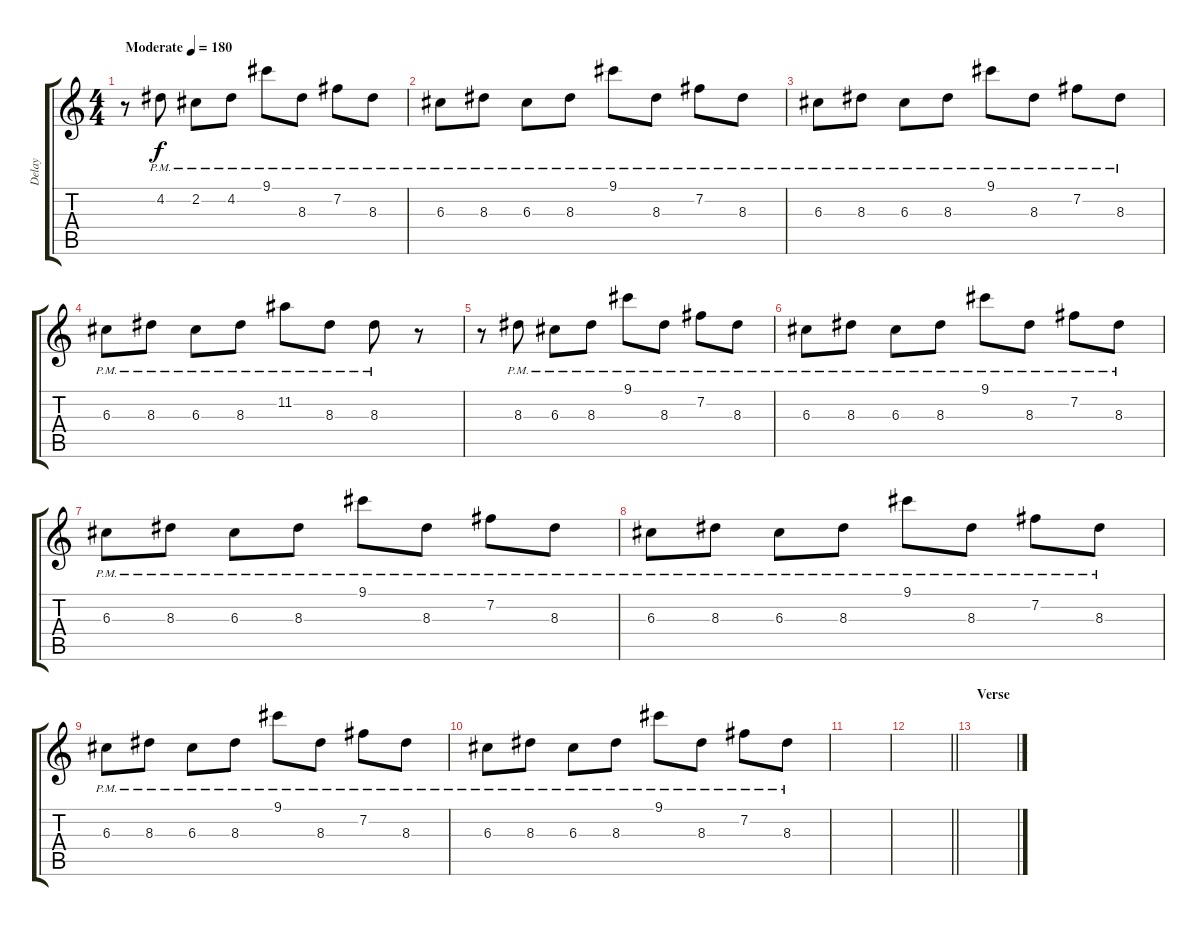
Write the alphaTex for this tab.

\track ("Delay" "Delay") {instrument overdrivenguitar}
\staff {score tabs}
\tuning (E4 B3 G3 D3 A2 D2) {hide}
\ts (4 4)
\tempo (180 "Moderate")
\clef g2
\ks c
r.8{dy f instrument overdrivenguitar} 4.2{pm}.8 2.2{pm}.8 4.2{pm}.8 9.1{pm}.8 8.3{pm}.8 7.2{pm}.8 8.3{pm}.8 |
6.3{pm}.8 8.3{pm}.8 6.3{pm}.8 8.3{pm}.8 9.1{pm}.8 8.3{pm}.8 7.2{pm}.8 8.3{pm}.8 |
6.3{pm}.8 8.3{pm}.8 6.3{pm}.8 8.3{pm}.8 9.1{pm}.8 8.3{pm}.8 7.2{pm}.8 8.3{pm}.8 |
6.3{pm}.8 8.3{pm}.8 6.3{pm}.8 8.3{pm}.8 11.2{pm}.8 8.3{pm}.8 8.3{pm}.8 r.8 |
r.8 8.3{pm}.8 6.3{pm}.8 8.3{pm}.8 9.1{pm}.8 8.3{pm}.8 7.2{pm}.8 8.3{pm}.8 |
6.3{pm}.8 8.3{pm}.8 6.3{pm}.8 8.3{pm}.8 9.1{pm}.8 8.3{pm}.8 7.2{pm}.8 8.3{pm}.8 |
6.3{pm}.8 8.3{pm}.8 6.3{pm}.8 8.3{pm}.8 9.1{pm}.8 8.3{pm}.8 7.2{pm}.8 8.3{pm}.8 |
6.3{pm}.8 8.3{pm}.8 6.3{pm}.8 8.3{pm}.8 9.1{pm}.8 8.3{pm}.8 7.2{pm}.8 8.3{pm}.8 |
6.3{pm}.8 8.3{pm}.8 6.3{pm}.8 8.3{pm}.8 9.1{pm}.8 8.3{pm}.8 7.2{pm}.8 8.3{pm}.8 |
6.3{pm}.8 8.3{pm}.8 6.3{pm}.8 8.3{pm}.8 9.1{pm}.8 8.3{pm}.8 7.2{pm}.8 8.3{pm}.8 |
|
\barLineRight lightlight
|
\section ("" "Verse")
